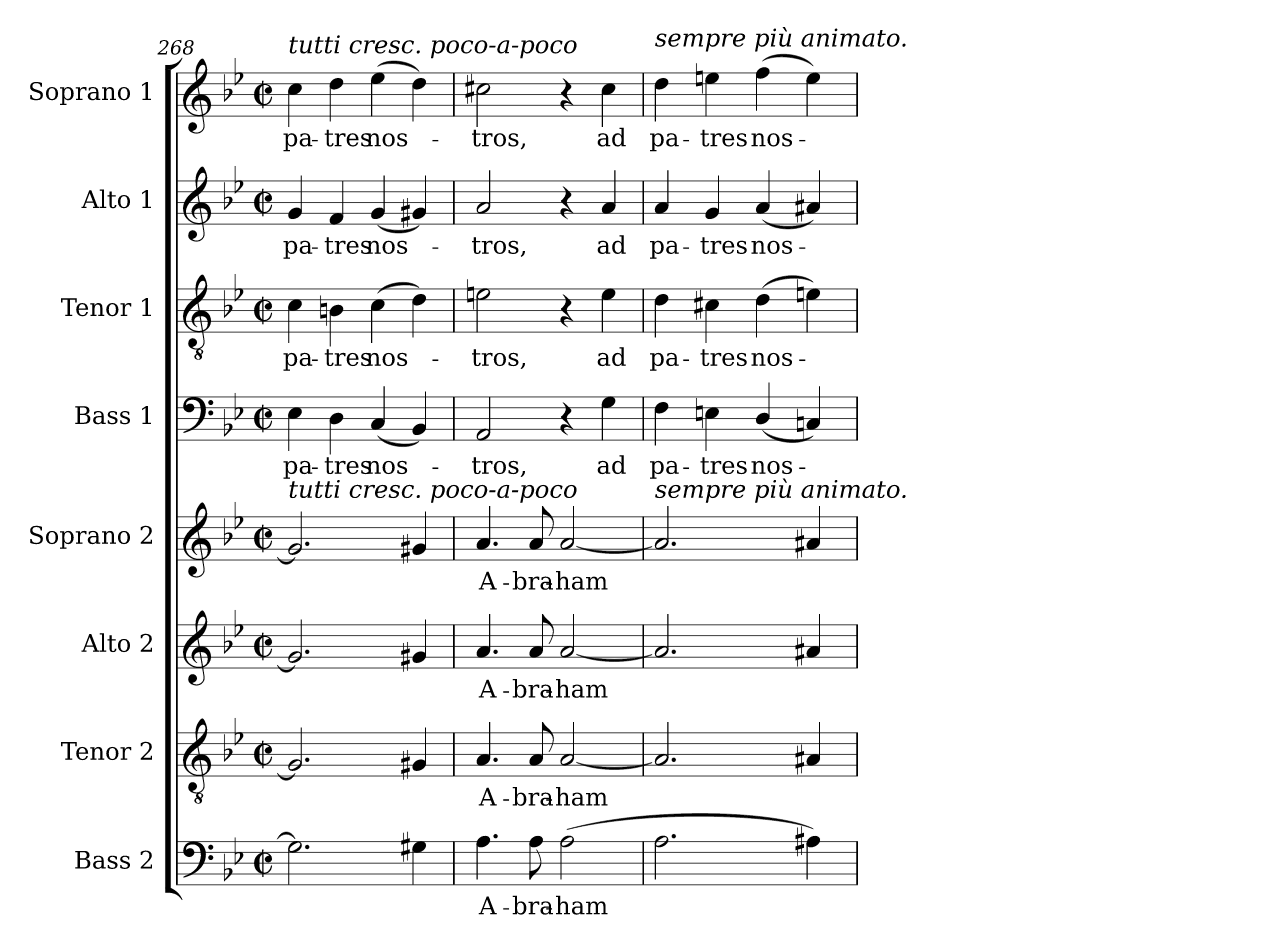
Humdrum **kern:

**kern	**text	**kern	**text	**kern	**text	**kern	**text	**kern	**text	**kern	**text	**kern	**text	**kern	**text
*part8	*part8	*part7	*part7	*part6	*part6	*part5	*part5	*part4	*part4	*part3	*part3	*part2	*part2	*part1	*part1
*staff8	*staff8	*staff7	*staff7	*staff6	*staff6	*staff5	*staff5	*staff4	*staff4	*staff3	*staff3	*staff2	*staff2	*staff1	*staff1
*I"Bass 2	*	*I"Tenor 2	*	*I"Alto 2	*	*I"Soprano 2	*	*I"Bass 1	*	*I"Tenor 1	*	*I"Alto 1	*	*I"Soprano 1	*
*I'B 2.	*	*I'T 2.	*	*I'A 2.	*	*I'S 2.	*	*I'B 1.	*	*I'T 1.	*	*I'A 1.	*	*I'S 1.	*
*clefF4	*	*clefGv2	*	*clefG2	*	*clefG2	*	*clefF4	*	*clefGv2	*	*clefG2	*	*clefG2	*
*	*	*ITrd7c12	*	*	*	*	*	*	*	*ITrd7c12	*	*	*	*	*
*k[b-e-]	*	*k[b-e-]	*	*k[b-e-]	*	*k[b-e-]	*	*k[b-e-]	*	*k[b-e-]	*	*k[b-e-]	*	*k[b-e-]	*
*B-:	*	*B-:	*	*B-:	*	*B-:	*	*B-:	*	*B-:	*	*B-:	*	*B-:	*
*M2/2	*	*M2/2	*	*M2/2	*	*M2/2	*	*M2/2	*	*M2/2	*	*M2/2	*	*M2/2	*
*met(c|)	*	*met(c|)	*	*met(c|)	*	*met(c|)	*	*met(c|)	*	*met(c|)	*	*met(c|)	*	*met(c|)	*
=268	=268	=268	=268	=268	=268	=268	=268	=268	=268	=268	=268	=268	=268	=268	=268
!	!	!	!	!	!	!	!	!	!LO:LY:b:color=#000000	!	!	!	!	!	!
!	!	!	!	!	!	!	!	!	!	!	!LO:LY:b:color=#000000	!	!	!	!
!	!	!	!	!	!	!	!	!	!	!	!	!	!LO:LY:b:color=#000000	!	!
!	!	!	!	!	!	!	!	!	!	!	!	!	!	!LO:TX:a:i:t=tutti cresc. poco-a-poco	!
!	!	!	!	!	!	!LO:TX:a:i:t=tutti cresc. poco-a-poco	!	!	!	!	!	!	!	!	!
!	!	!	!	!	!	!	!	!	!	!	!	!	!	!	!LO:LY:b:color=#000000
2.Gi\]	.	2.GGi/]	.	2.gi/]	.	2.gi/]	.	4E-i\	pa-	4Ci\	pa-	4gi/	pa-	4cci\	pa-
!	!	!	!	!	!	!	!	!	!LO:LY:b:color=#000000	!	!	!	!	!	!
!	!	!	!	!	!	!	!	!	!	!	!LO:LY:b:color=#000000	!	!	!	!
!	!	!	!	!	!	!	!	!	!	!	!	!	!LO:LY:b:color=#000000	!	!
!	!	!	!	!	!	!	!	!	!	!	!	!	!	!	!LO:LY:b:color=#000000
.	.	.	.	.	.	.	.	4Di\	-tres	4BBni\	-tres	4fi/	-tres	4ddi\	-tres
!	!	!	!	!	!	!	!	!	!LO:LY:b:color=#000000	!	!	!	!	!	!
!	!	!	!	!	!	!	!	!	!	!	!LO:LY:b:color=#000000	!	!	!	!
!	!	!	!	!	!	!	!	!	!	!	!	!	!LO:LY:b:color=#000000	!	!
!	!	!	!	!	!	!	!	!	!	!	!	!	!	!	!LO:LY:b:color=#000000
.	.	.	.	.	.	.	.	(4Ci/	nos-	(4Ci\	nos-	(4gi/	nos-	(4ee-i\	nos-
4G#Xi\	.	4GG#Xi/	.	4g#Xi/	.	4g#Xi/	.	4BB-i/)	.	4Di\)	.	4g#Xi/)	.	4ddi\)	.
=269	=269	=269	=269	=269	=269	=269	=269	=269	=269	=269	=269	=269	=269	=269	=269
!	!LO:LY:b:color=#000000	!	!	!	!	!	!	!	!	!	!	!	!	!	!
!	!	!	!LO:LY:b:color=#000000	!	!	!	!	!	!	!	!	!	!	!	!
!	!	!	!	!	!LO:LY:b:color=#000000	!	!	!	!	!	!	!	!	!	!
!	!	!	!	!	!	!	!LO:LY:b:color=#000000	!	!	!	!	!	!	!	!
!	!	!	!	!	!	!	!	!	!LO:LY:b:color=#000000	!	!	!	!	!	!
!	!	!	!	!	!	!	!	!	!	!	!LO:LY:b:color=#000000	!	!	!	!
!	!	!	!	!	!	!	!	!	!	!	!	!	!LO:LY:b:color=#000000	!	!
!	!	!	!	!	!	!	!	!	!	!	!	!	!	!	!LO:LY:b:color=#000000
4.Ai\	A-	4.AAi/	A-	4.ai/	A-	4.ai/	A-	2AAi/	-tros,	2Eni\	-tros,	2ai/	-tros,	2cc#Xi\	-tros,
!	!LO:LY:b:color=#000000	!	!	!	!	!	!	!	!	!	!	!	!	!	!
!	!	!	!LO:LY:b:color=#000000	!	!	!	!	!	!	!	!	!	!	!	!
!	!	!	!	!	!LO:LY:b:color=#000000	!	!	!	!	!	!	!	!	!	!
!	!	!	!	!	!	!	!LO:LY:b:color=#000000	!	!	!	!	!	!	!	!
8Ai\	-bra-	8AAi/	-bra-	8ai/	-bra-	8ai/	-bra-	.	.	.	.	.	.	.	.
!	!LO:LY:b:color=#000000	!	!	!	!	!	!	!	!	!	!	!	!	!	!
!	!	!	!LO:LY:b:color=#000000	!	!	!	!	!	!	!	!	!	!	!	!
!	!	!	!	!	!LO:LY:b:color=#000000	!	!	!	!	!	!	!	!	!	!
!	!	!	!	!	!	!	!LO:LY:b:color=#000000	!	!	!	!	!	!	!	!
(2Ai\	-ham	[2AAi/	-ham	[2ai/	-ham	[2ai/	-ham	4r	.	4r	.	4r	.	4r	.
!	!	!	!	!	!	!	!	!	!LO:LY:b:color=#000000	!	!	!	!	!	!
!	!	!	!	!	!	!	!	!	!	!	!LO:LY:b:color=#000000	!	!	!	!
!	!	!	!	!	!	!	!	!	!	!	!	!	!LO:LY:b:color=#000000	!	!
!	!	!	!	!	!	!	!	!	!	!	!	!	!	!	!LO:LY:b:color=#000000
.	.	.	.	.	.	.	.	4Gi\	ad	4Ei\	ad	4ai/	ad	4cc#i\	ad
!!LO:LB:g=z
=270	=270	=270	=270	=270	=270	=270	=270	=270	=270	=270	=270	=270	=270	=270	=270
!	!	!	!	!	!	!	!	!	!LO:LY:b:color=#000000	!	!	!	!	!	!
!	!	!	!	!	!	!	!	!	!	!	!LO:LY:b:color=#000000	!	!	!	!
!	!	!	!	!	!	!	!	!	!	!	!	!	!LO:LY:b:color=#000000	!	!
!	!	!	!	!	!	!	!	!	!	!	!	!	!	!LO:TX:a:i:t=sempre più animato.	!
!	!	!	!	!	!	!LO:TX:a:i:t=sempre più animato.	!	!	!	!	!	!	!	!	!
!	!	!	!	!	!	!	!	!	!	!	!	!	!	!	!LO:LY:b:color=#000000
2.Ai\	.	2.AAi/]	.	2.ai/]	.	2.ai/]	.	4Fi\	pa-	4Di\	pa-	4ai/	pa-	4ddi\	pa-
!	!	!	!	!	!	!	!	!	!LO:LY:b:color=#000000	!	!	!	!	!	!
!	!	!	!	!	!	!	!	!	!	!	!LO:LY:b:color=#000000	!	!	!	!
!	!	!	!	!	!	!	!	!	!	!	!	!	!LO:LY:b:color=#000000	!	!
!	!	!	!	!	!	!	!	!	!	!	!	!	!	!	!LO:LY:b:color=#000000
.	.	.	.	.	.	.	.	4Eni\	-tres	4C#Xi\	-tres	4gi/	-tres	4eeni\	-tres
!	!	!	!	!	!	!	!	!	!LO:LY:b:color=#000000	!	!	!	!	!	!
!	!	!	!	!	!	!	!	!	!	!	!LO:LY:b:color=#000000	!	!	!	!
!	!	!	!	!	!	!	!	!	!	!	!	!	!LO:LY:b:color=#000000	!	!
!	!	!	!	!	!	!	!	!	!	!	!	!	!	!	!LO:LY:b:color=#000000
.	.	.	.	.	.	.	.	(4Di/	nos-	(4Di\	nos-	(4ai/	nos-	(4ffi\	nos-
4A#Xi\)	.	4AA#Xi/	.	4a#Xi/	.	4a#Xi/	.	4Cni/)	.	4Eni\)	.	4a#Xi/)	.	4eei\)	.
=	=	=	=	=	=	=	=	=	=	=	=	=	=	=	=
*-	*-	*-	*-	*-	*-	*-	*-	*-	*-	*-	*-	*-	*-	*-	*-
